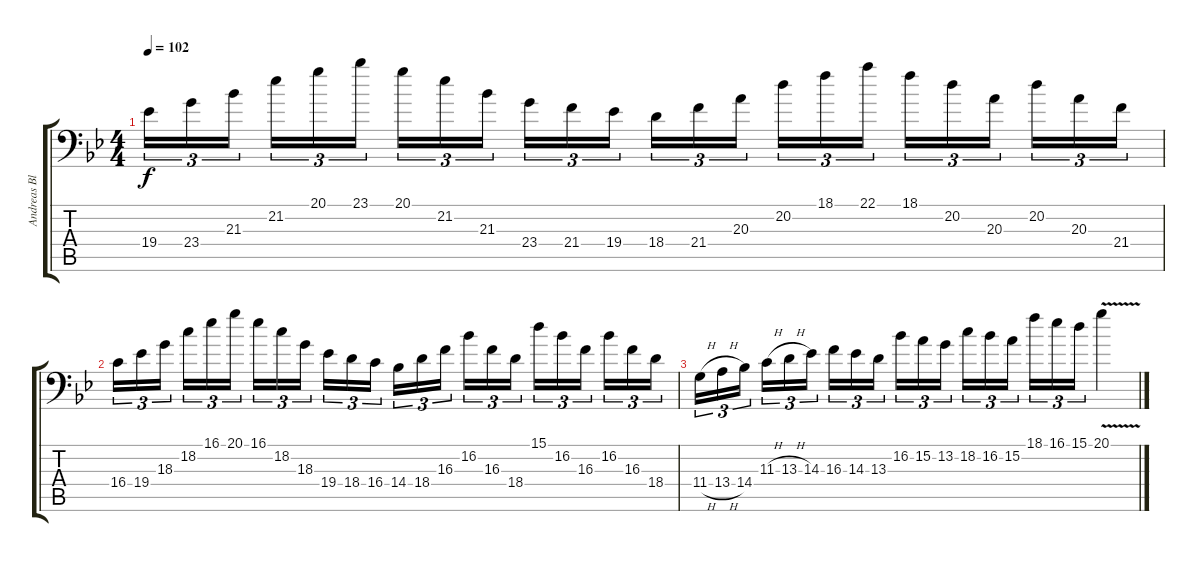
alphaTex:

\track ("Andreas Blomqvist" "Andreas Bl") {instrument electricbasspick}
\staff {score tabs}
\tuning (B2 Gb2 Db2 Ab1 Eb1 Bb0) {hide}
\ts (4 4)
\tempo 102
\clef f4
\ks gminor
19.4.16{tu (3 2) dy f} 23.4.16{tu (3 2)} 21.3.16{tu (3 2)} 21.2.16{tu (3 2)} 20.1.16{tu (3 2)} 23.1.16{tu (3 2)} 20.1.16{tu (3 2)} 21.2.16{tu (3 2)} 21.3.16{tu (3 2)} 23.4.16{tu (3 2)} 21.4.16{tu (3 2)} 19.4.16{tu (3 2)} 18.4.16{tu (3 2)} 21.4.16{tu (3 2)} 20.3.16{tu (3 2)} 20.2.16{tu (3 2)} 18.1.16{tu (3 2)} 22.1.16{tu (3 2)} 18.1.16{tu (3 2)} 20.2.16{tu (3 2)} 20.3.16{tu (3 2)} 20.2.16{tu (3 2)} 20.3.16{tu (3 2)} 21.4.16{tu (3 2)} |
16.4.16{tu (3 2)} 19.4.16{tu (3 2)} 18.3.16{tu (3 2)} 18.2.16{tu (3 2)} 16.1.16{tu (3 2)} 20.1.16{tu (3 2)} 16.1.16{tu (3 2)} 18.2.16{tu (3 2)} 18.3.16{tu (3 2)} 19.4.16{tu (3 2)} 18.4.16{tu (3 2)} 16.4.16{tu (3 2)} 14.4.16{tu (3 2)} 18.4.16{tu (3 2)} 16.3.16{tu (3 2)} 16.2.16{tu (3 2)} 16.3.16{tu (3 2)} 18.4.16{tu (3 2)} 15.1.16{tu (3 2)} 16.2.16{tu (3 2)} 16.3.16{tu (3 2)} 16.2.16{tu (3 2)} 16.3.16{tu (3 2)} 18.4.16{tu (3 2)} |
11.4{h}.16{tu (3 2)} 13.4{h}.16{tu (3 2)} 14.4.16{tu (3 2)} 11.3{h}.16{tu (3 2)} 13.3{h}.16{tu (3 2)} 14.3.16{tu (3 2)} 16.3.16{tu (3 2)} 14.3.16{tu (3 2)} 13.3.16{tu (3 2)} 16.2.16{tu (3 2)} 15.2.16{tu (3 2)} 13.2.16{tu (3 2)} 18.2.16{tu (3 2)} 16.2.16{tu (3 2)} 15.2.16{tu (3 2)} 18.1.16{tu (3 2)} 16.1.16{tu (3 2)} 15.1.16{tu (3 2)} 20.1{v}.4
